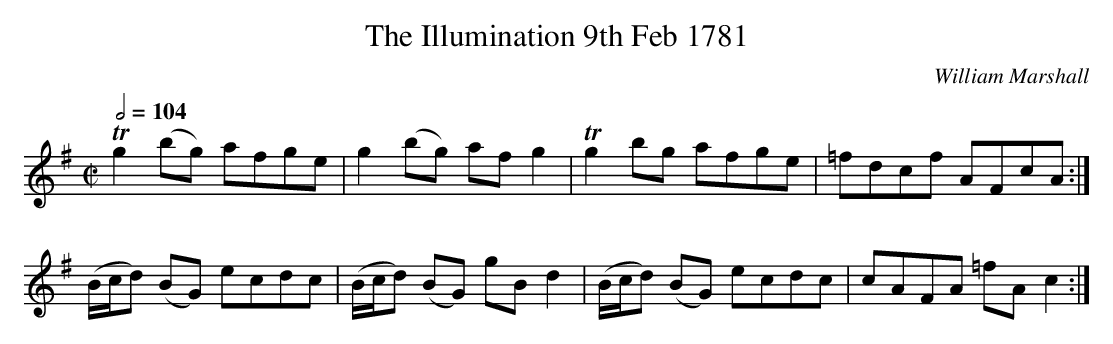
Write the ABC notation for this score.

X:1
T:The Illumination 9th Feb 1781
C:William Marshall
M:C|
L:1/8
Q:1/2=104
K:G
Tg2     (bg) afge| g2     (bg) afg2|Tg2      bg  afge|=fdcf  AFcA:|
(B/c/d) (BG) ecdc|(B/c/d) (BG) gBd2|(B/c/d) (BG) ecdc| cAFA =fAc2:|
